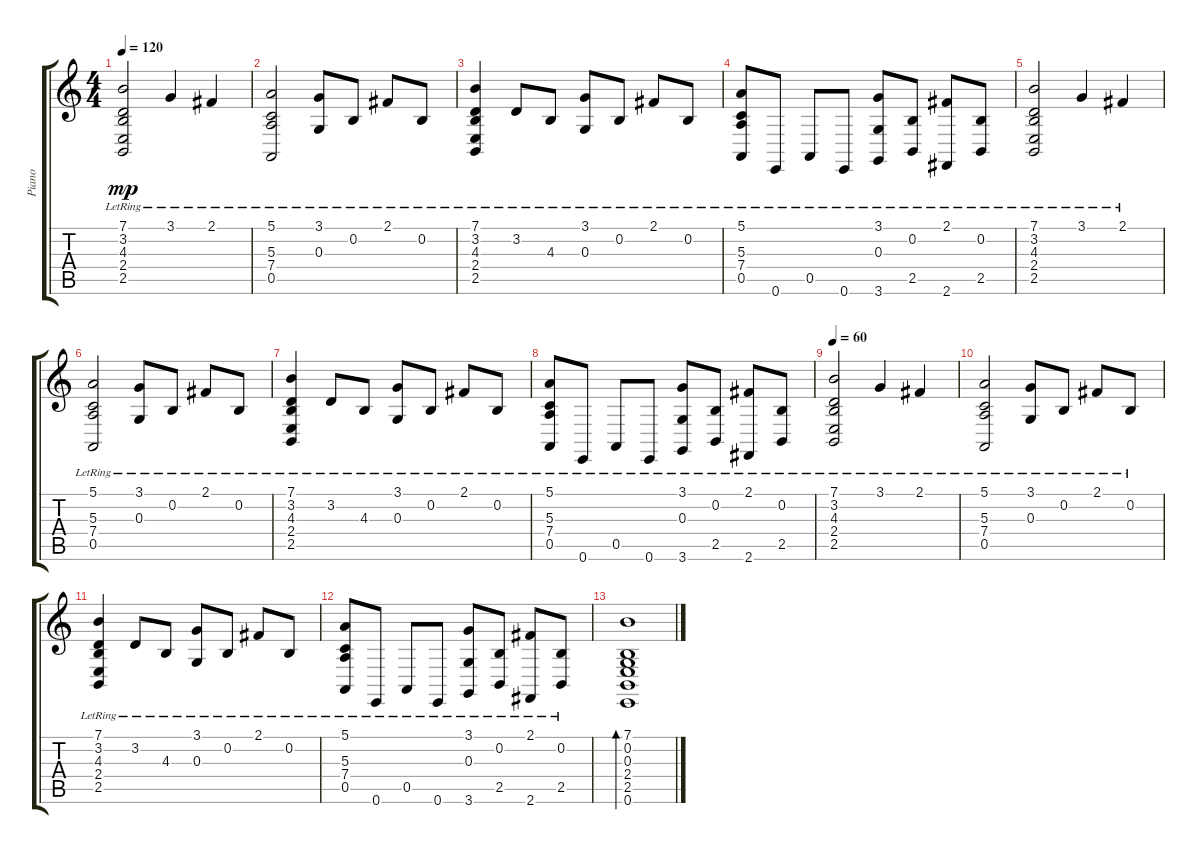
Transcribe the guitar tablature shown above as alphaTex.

\track ("Piano" "Piano") {instrument acousticgrandpiano}
\staff {score tabs}
\tuning (E4 B3 G3 D3 A2 E2) {hide}
\ts (4 4)
\tempo 120
\clef g2
\ks c
(7.1{lr} 3.2{lr} 4.3{lr} 2.4{lr} 2.5{lr}).2{dy mp} 3.1{lr}.4 2.1{lr}.4 |
(5.1{lr} 5.3{lr} 7.4{lr} 0.5{lr}).2 (3.1{lr} 0.3{lr}).8 0.2{lr}.8 2.1{lr}.8 0.2{lr}.8 |
(7.1{lr} 3.2{lr} 4.3{lr} 2.4{lr} 2.5{lr}).4 3.2{lr}.8 4.3{lr}.8 (3.1{lr} 0.3{lr}).8 0.2{lr}.8 2.1{lr}.8 0.2{lr}.8 |
(5.1{lr} 5.3{lr} 7.4{lr} 0.5{lr}).8 0.6{lr}.8 0.5{lr}.8 0.6{lr}.8 (3.1{lr} 0.3{lr} 3.6{lr}).8 (0.2{lr} 2.5{lr}).8 (2.1{lr} 2.6{lr}).8 (0.2{lr} 2.5{lr}).8 |
(7.1{lr} 3.2{lr} 4.3{lr} 2.4{lr} 2.5{lr}).2 3.1{lr}.4 2.1{lr}.4 |
(5.1{lr} 5.3{lr} 7.4{lr} 0.5{lr}).2 (3.1{lr} 0.3{lr}).8 0.2{lr}.8 2.1{lr}.8 0.2{lr}.8 |
(7.1{lr} 3.2{lr} 4.3{lr} 2.4{lr} 2.5{lr}).4 3.2{lr}.8 4.3{lr}.8 (3.1{lr} 0.3{lr}).8 0.2{lr}.8 2.1{lr}.8 0.2{lr}.8 |
(5.1{lr} 5.3{lr} 7.4{lr} 0.5{lr}).8 0.6{lr}.8 0.5{lr}.8 0.6{lr}.8 (3.1{lr} 0.3{lr} 3.6{lr}).8 (0.2{lr} 2.5{lr}).8 (2.1{lr} 2.6{lr}).8 (0.2{lr} 2.5{lr}).8 |
\tempo 60
(7.1{lr} 3.2{lr} 4.3{lr} 2.4{lr} 2.5{lr}).2 3.1{lr}.4 2.1{lr}.4 |
(5.1{lr} 5.3{lr} 7.4{lr} 0.5{lr}).2 (3.1{lr} 0.3{lr}).8 0.2{lr}.8 2.1{lr}.8 0.2{lr}.8 |
(7.1{lr} 3.2{lr} 4.3{lr} 2.4{lr} 2.5{lr}).4 3.2{lr}.8 4.3{lr}.8 (3.1{lr} 0.3{lr}).8 0.2{lr}.8 2.1{lr}.8 0.2{lr}.8 |
(5.1{lr} 5.3{lr} 7.4{lr} 0.5{lr}).8 0.6{lr}.8 0.5{lr}.8 0.6{lr}.8 (3.1{lr} 0.3{lr} 3.6{lr}).8 (0.2{lr} 2.5{lr}).8 (2.1{lr} 2.6{lr}).8 (0.2{lr} 2.5{lr}).8 |
(7.1 0.2 0.3 2.4 2.5 0.6).1{bd 240}
